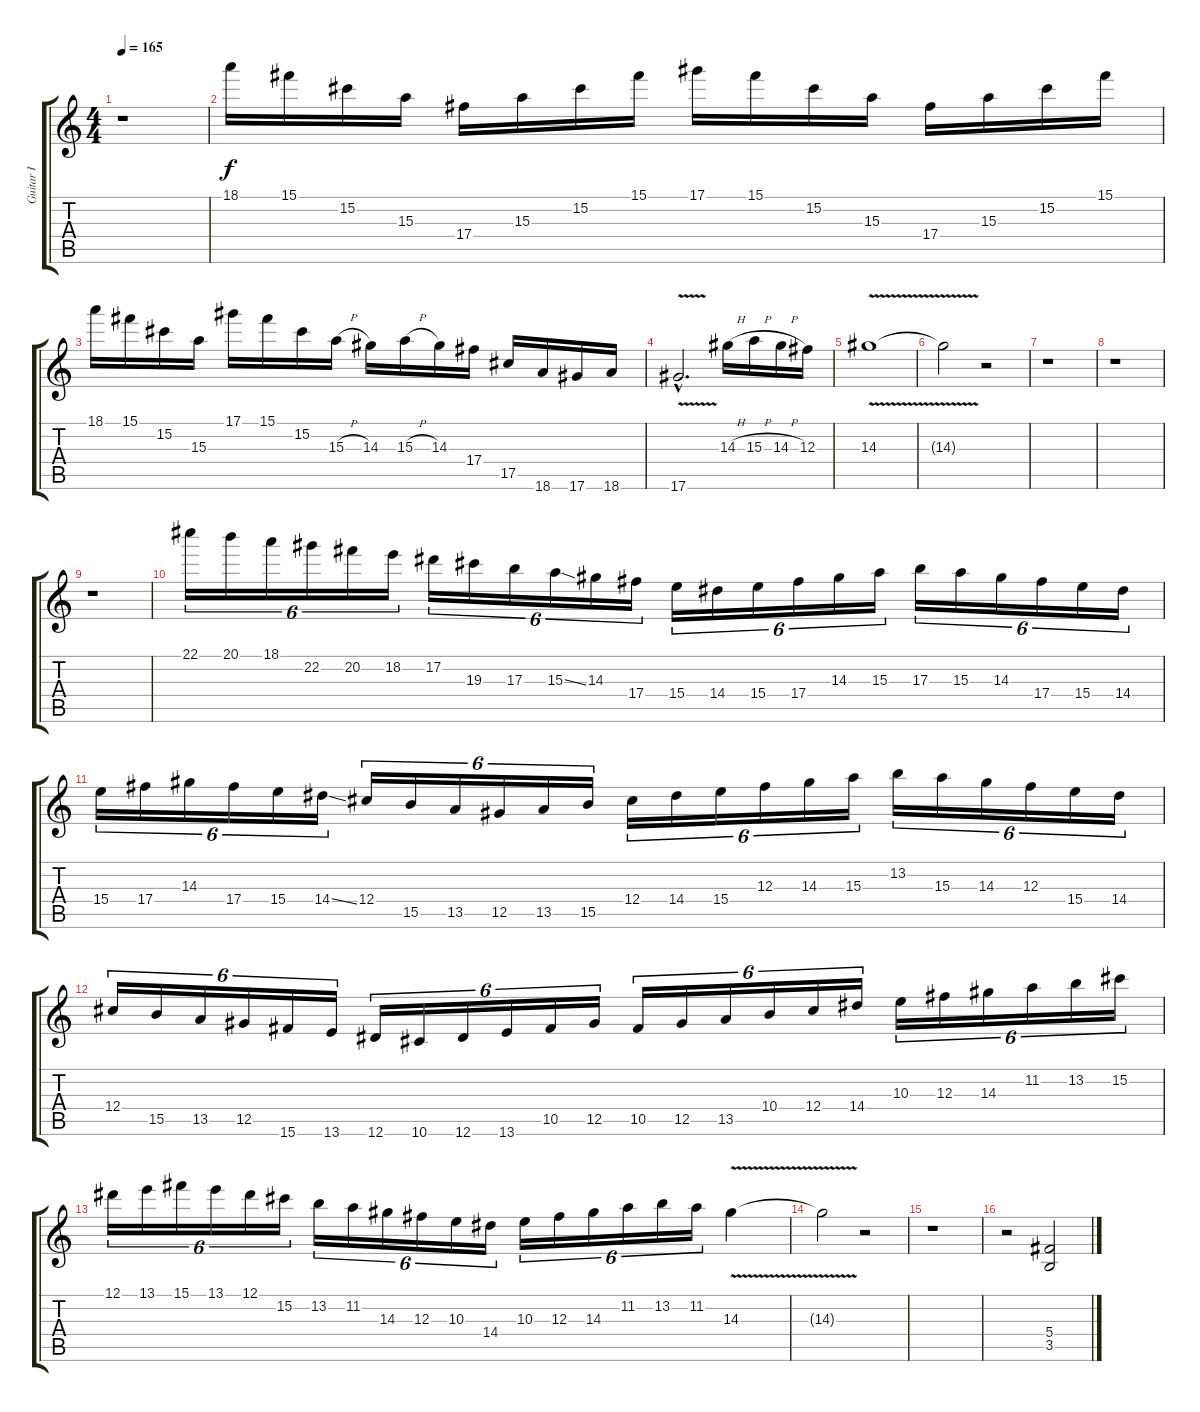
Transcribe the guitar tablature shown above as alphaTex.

\track ("Guitar I" "Guitar I") {instrument overdrivenguitar}
\staff {score tabs}
\tuning (Eb4 Bb3 Gb3 Db3 Ab2 Eb2) {hide}
\ts (4 4)
\tempo 165
\clef g2
\ks c
r.1{dy f} |
18.1.16 15.1.16 15.2.16 15.3.16 17.4.16 15.3.16 15.2.16 15.1.16 17.1.16 15.1.16 15.2.16 15.3.16 17.4.16 15.3.16 15.2.16 15.1.16 |
18.1.16 15.1.16 15.2.16 15.3.16 17.1.16 15.1.16 15.2.16 15.3{h}.16 14.3.16 15.3{h}.16 14.3.16 17.4.16 17.5.16 18.6.16 17.6.16 18.6.16 |
17.6{v hac}.2{d} 14.3{h}.16 15.3{h}.16 14.3{h}.16 12.3.16 |
14.3{v}.1 |
14.3{t}.2 r.2 |
r.1 |
r.1 |
r.1 |
22.1.16{tu (6 4) volume 16 balance 0} 20.1.16{tu (6 4) balance 3} 18.1.16{tu (6 4) balance 6} 22.2.16{tu (6 4) balance 8} 20.2.16{tu (6 4) balance 11} 18.2.16{tu (6 4) balance 14} 17.2.16{tu (6 4) balance 15} 19.3.16{tu (6 4) balance 13} 17.3.16{tu (6 4) balance 10} 15.3{ss}.16{tu (6 4) balance 8} 14.3.16{tu (6 4) balance 5} 17.4.16{tu (6 4) balance 2} 15.4.16{tu (6 4) balance 0} 14.4.16{tu (6 4) balance 3} 15.4.16{tu (6 4) balance 6} 17.4.16{tu (6 4) balance 8} 14.3.16{tu (6 4) balance 11} 15.3.16{tu (6 4) balance 13} 17.3.16{tu (6 4) balance 16} 15.3.16{tu (6 4) balance 13} 14.3.16{tu (6 4) balance 10} 17.4.16{tu (6 4) balance 6} 15.4.16{tu (6 4) balance 4} 14.4.16{tu (6 4) balance 0} |
15.4.16{tu (6 4) balance 0} 17.4.16{tu (6 4) balance 3} 14.3.16{tu (6 4) balance 6} 17.4.16{tu (6 4) balance 8} 15.4.16{tu (6 4) balance 11} 14.4{ss}.16{tu (6 4) balance 14} 12.4.16{tu (6 4) balance 16} 15.5.16{tu (6 4) balance 13} 13.5.16{tu (6 4) balance 10} 12.5.16{tu (6 4) balance 8} 13.5.16{tu (6 4) balance 5} 15.5.16{tu (6 4) balance 3} 12.4.16{tu (6 4) balance 0} 14.4.16{tu (6 4) balance 3} 15.4.16{tu (6 4) balance 6} 12.3.16{tu (6 4) balance 8} 14.3.16{tu (6 4) balance 11} 15.3.16{tu (6 4) balance 14} 13.2.16{tu (6 4) balance 16} 15.3.16{tu (6 4) balance 13} 14.3.16{tu (6 4) balance 10} 12.3.16{tu (6 4) balance 8} 15.4.16{tu (6 4) balance 5} 14.4.16{tu (6 4) balance 2} |
12.4.16{tu (6 4) balance 0} 15.5.16{tu (6 4) balance 3} 13.5.16{tu (6 4) balance 6} 12.5.16{tu (6 4) balance 8} 15.6.16{tu (6 4) balance 11} 13.6.16{tu (6 4) balance 14} 12.6.16{tu (6 4) balance 16} 10.6.16{tu (6 4) balance 13} 12.6.16{tu (6 4) balance 10} 13.6.16{tu (6 4) balance 8} 10.5.16{tu (6 4) balance 5} 12.5.16{tu (6 4) balance 2} 10.5.16{tu (6 4) balance 1} 12.5.16{tu (6 4) balance 3} 13.5.16{tu (6 4) balance 6} 10.4.16{tu (6 4) balance 8} 12.4.16{tu (6 4) balance 11} 14.4.16{tu (6 4) balance 14} 10.3.16{tu (6 4) balance 16} 12.3.16{tu (6 4) balance 13} 14.3.16{tu (6 4) balance 10} 11.2.16{tu (6 4) balance 8} 13.2.16{tu (6 4) balance 5} 15.2.16{tu (6 4) balance 2} |
12.1.16{tu (6 4) balance 1} 13.1.16{tu (6 4) balance 3} 15.1.16{tu (6 4) balance 6} 13.1.16{tu (6 4) balance 8} 12.1.16{tu (6 4) balance 11} 15.2.16{tu (6 4) balance 13} 13.2.16{tu (6 4) balance 16} 11.2.16{tu (6 4) balance 13} 14.3.16{tu (6 4) balance 10} 12.3.16{tu (6 4) balance 8} 10.3.16{tu (6 4) balance 5} 14.4.16{tu (6 4) balance 2} 10.3.16{tu (6 4) balance 0} 12.3.16{tu (6 4) balance 3} 14.3.16{tu (6 4) balance 6} 11.2.16{tu (6 4) balance 8} 13.2.16{tu (6 4) balance 11} 11.2.16{tu (6 4) balance 14} 14.3{v}.4{balance 15} |
14.3{t}.2 r.2 |
r.1 |
r.2 (5.4 3.5).2{volume 16 balance 8}
